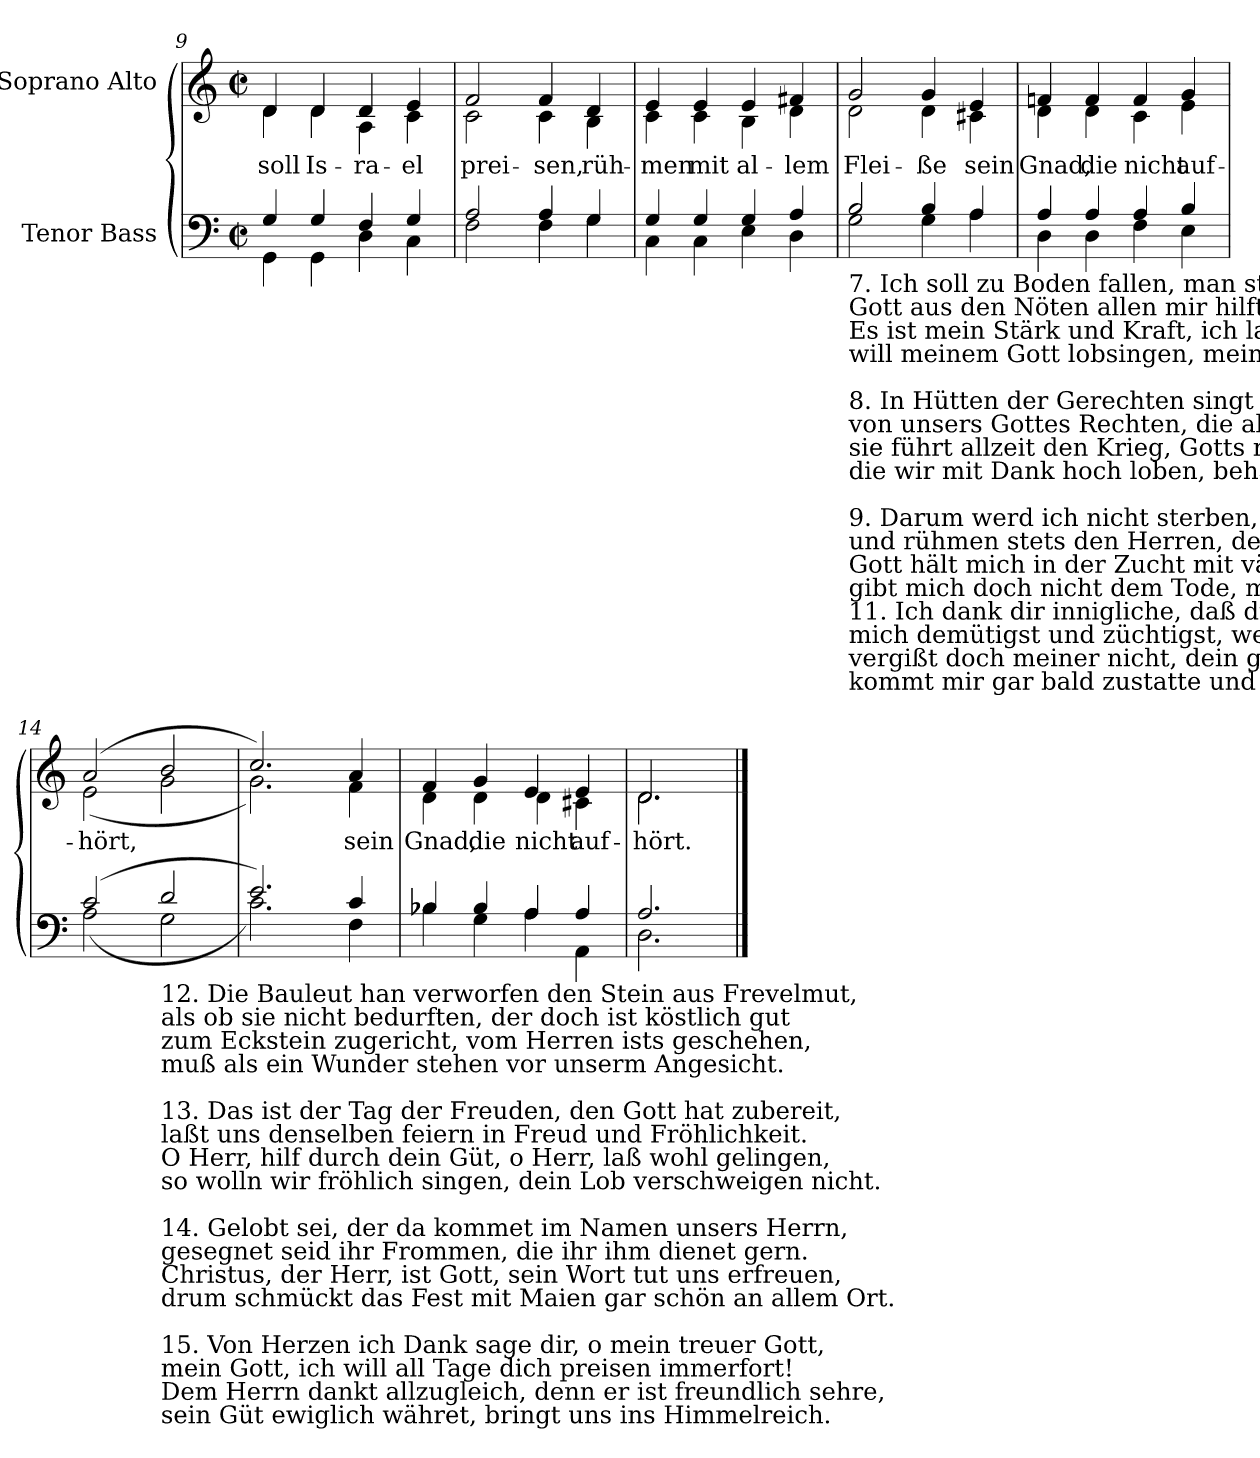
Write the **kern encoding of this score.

**kern	**kern	**text
*part2	*part1	*part1
*staff2	*staff1	*staff1
*I"Tenor Bass	*I"Soprano Alto	*
*clefF4	*clefG2	*
*k[]	*k[]	*
*C:	*C:	*
*M2/2	*M2/2	*
*met(c|)	*met(c|)	*
=9	=9	=9
*^	*	*
!	!	!	!LO:LY:b
*	*	*^	*
4G/	4GG\	4d/	4d\	soll
!	!	!	!	!LO:LY:b
4G/	4GG\	4d/	4d\	Is-
!	!	!	!	!LO:LY:b
4F/	4D\	4d/	4A\	-ra-
!	!	!	!	!LO:LY:b
4G/	4C\	4e/	4c\	-el
=10	=10	=10	=10	=10
!	!	!	!	!LO:LY:b
2A/	2F\	2f/	2c\	prei-
!	!	!	!	!LO:LY:b
4A/	4F\	4f/	4c\	-sen,
!	!	!	!	!LO:LY:b
4G/	4G\	4d/	4B\	rüh-
=11	=11	=11	=11	=11
!	!	!	!	!LO:LY:b
4G/	4C\	4e/	4c\	-men
!	!	!	!	!LO:LY:b
4G/	4C\	4e/	4c\	mit
!	!	!	!	!LO:LY:b
4G/	4E\	4e/	4B\	al-
!	!	!	!	!LO:LY:b
4A/	4D\	4f#X/	4d\	-lem
!!LO:LB:g=z	!!
=12	=12	=12	=12	=12
!LO:TX:b:t=7. Ich soll zu Boden fallen, man stößt auf mich mit Macht, \nGott aus den Nöten allen mir hilft, nimmt mich in acht. \nEs ist mein Stärk und Kraft, ich laß den Psalter klingen, \nwill meinem Gott lobsingen, mein Heiland Hülf mir schafft.\n\n8. In Hütten der Gerechten singt man ein Freudenlied\nvon unsers Gottes Rechten, die alle Feind bestritt,\nsie führt allzeit den Krieg, Gotts rechte Hand erhoben,\ndie wir mit Dank hoch loben, behält endlich den Sieg.\n\n9. Darum werd ich nicht sterben, werd leben allezeit \nund rühmen stets den Herren, der mir sein Hülf erzeigt. \nGott hält mich in der Zucht mit väterlicher Rute, \ngibt mich doch nicht dem Tode, mein Bestes er stets sucht.\n11. Ich dank dir innigliche, daß du, mein Herr und Gott,\nmich demütigst und züchtigst, wenn du mich führst in Not,\nvergißt doch meiner nicht, dein große Treu und Gnade\nkommt mir gar bald zustatte und hilft mir mächtiglich.	!	!	!	!
!	!	!	!	!LO:LY:b
2B/	2G\	2g/	2d\	Flei-
!	!	!	!	!LO:LY:b
4B/	4G\	4g/	4d\	-ße
!	!	!	!	!LO:LY:b
4A/	4A\	4e/	4c#X\	sein
=13	=13	=13	=13	=13
!	!	!	!	!LO:LY:b
4A/	4D\	4fn/	4d\	Gnad,
!	!	!	!	!LO:LY:b
4A/	4D\	4f/	4d\	die
!	!	!	!	!LO:LY:b
4A/	4F\	4f/	4c\	nicht
!	!	!	!	!LO:LY:b
4B/	4E\	4g/	4e\	auf-
=14	=14	=14	=14	=14
!	!	!	!	!LO:LY:b
(>2c/	(<2A\	(>2a/	(<2e\	-hört,
!LO:TX:b:t=12. Die Bauleut han verworfen den Stein aus Frevelmut, \nals ob sie nicht bedurften, der doch ist köstlich gut \nzum Eckstein zugericht, vom Herren ists geschehen, \nmuß als ein Wunder stehen vor unserm Angesicht.\n\n13. Das ist der Tag der Freuden, den Gott hat zubereit, \nlaßt uns denselben feiern in Freud und Fröhlichkeit. \nO Herr, hilf durch dein Güt, o Herr, laß wohl gelingen, \nso wolln wir fröhlich singen, dein Lob verschweigen nicht.\n\n14. Gelobt sei, der da kommet im Namen unsers Herrn, \ngesegnet seid ihr Frommen, die ihr ihm dienet gern.\nChristus, der Herr, ist Gott, sein Wort tut uns erfreuen, \ndrum schmückt das Fest mit Maien gar schön an allem Ort.\n\n15. Von Herzen ich Dank sage dir, o mein treuer Gott, \nmein Gott, ich will all Tage dich preisen immerfort! \nDem Herrn dankt allzugleich, denn er ist freundlich sehre, \nsein Güt ewiglich währet, bringt uns ins Himmelreich.	!	!	!	!
2d/	2G\	2b/	2g\	.
=15	=15	=15	=15	=15
2.e/)	2.c\)	2.cc/)	2.g\)	.
!	!	!	!	!LO:LY:b
4c/	4F\	4a/	4f\	sein
=16	=16	=16	=16	=16
!	!	!	!	!LO:LY:b
4B-X/	4B-X\	4f/	4d\	Gnad,
!	!	!	!	!LO:LY:b
4B-/	4G\	4g/	4d\	die
!	!	!	!	!LO:LY:b
4A/	4A\	4e/	4d\	nicht
!	!	!	!	!LO:LY:b
4A/	4AA\	4e/	4c#X\	auf-
=17	=17	=17	=17	=17
!	!	!	!	!LO:LY:b
2.A/	2.D\	2.d/	2.d\	-hört.
*v	*v	*	*	*
*	*v	*v	*
==	==	==
*-	*-	*-
